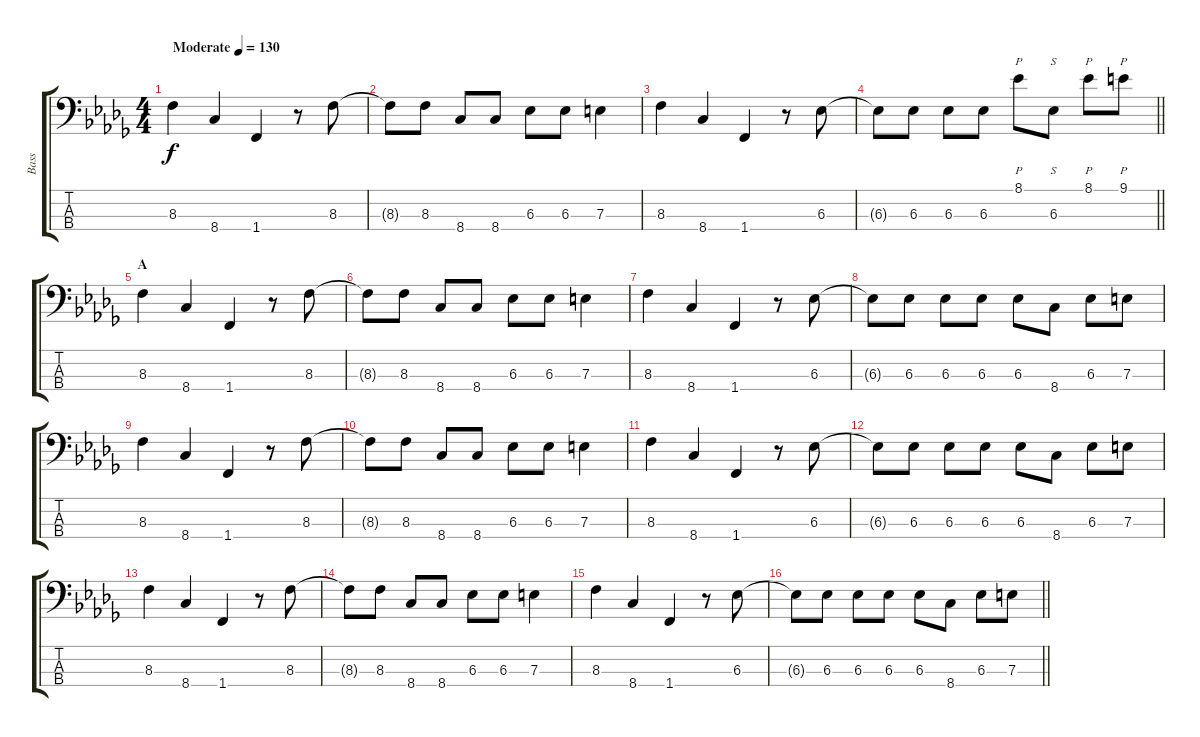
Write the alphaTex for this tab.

\track ("Bass" "Bass") {instrument electricbassfinger}
\staff {score tabs}
\tuning (G2 D2 A1 E1) {hide}
\ts (4 4)
\tempo (130 "Moderate")
\clef f4
\ks db
8.3.4{dy f instrument electricbassfinger} 8.4.4 1.4.4 r.8 8.3.8 |
8.3{t}.8 8.3.8 8.4.8 8.4.8 6.3.8 6.3.8 7.3.4 |
8.3.4 8.4.4 1.4.4 r.8 6.3.8 |
\barLineRight lightlight
6.3{t}.8 6.3.8 6.3.8 6.3.8 8.1.8{p instrument slapbass1} 6.3.8{s} 8.1.8{p} 9.1.8{p} |
\section ("" "A")
8.3.4{instrument electricbassfinger} 8.4.4 1.4.4 r.8 8.3.8 |
8.3{t}.8 8.3.8 8.4.8 8.4.8 6.3.8 6.3.8 7.3.4 |
8.3.4 8.4.4 1.4.4 r.8 6.3.8 |
6.3{t}.8 6.3.8 6.3.8 6.3.8 6.3.8 8.4.8 6.3.8 7.3.8 |
8.3.4 8.4.4 1.4.4 r.8 8.3.8 |
8.3{t}.8 8.3.8 8.4.8 8.4.8 6.3.8 6.3.8 7.3.4 |
8.3.4 8.4.4 1.4.4 r.8 6.3.8 |
6.3{t}.8 6.3.8 6.3.8 6.3.8 6.3.8 8.4.8 6.3.8 7.3.8 |
8.3.4 8.4.4 1.4.4 r.8 8.3.8 |
8.3{t}.8 8.3.8 8.4.8 8.4.8 6.3.8 6.3.8 7.3.4 |
8.3.4 8.4.4 1.4.4 r.8 6.3.8 |
\barLineRight lightlight
6.3{t}.8 6.3.8 6.3.8 6.3.8 6.3.8 8.4.8 6.3.8 7.3.8
